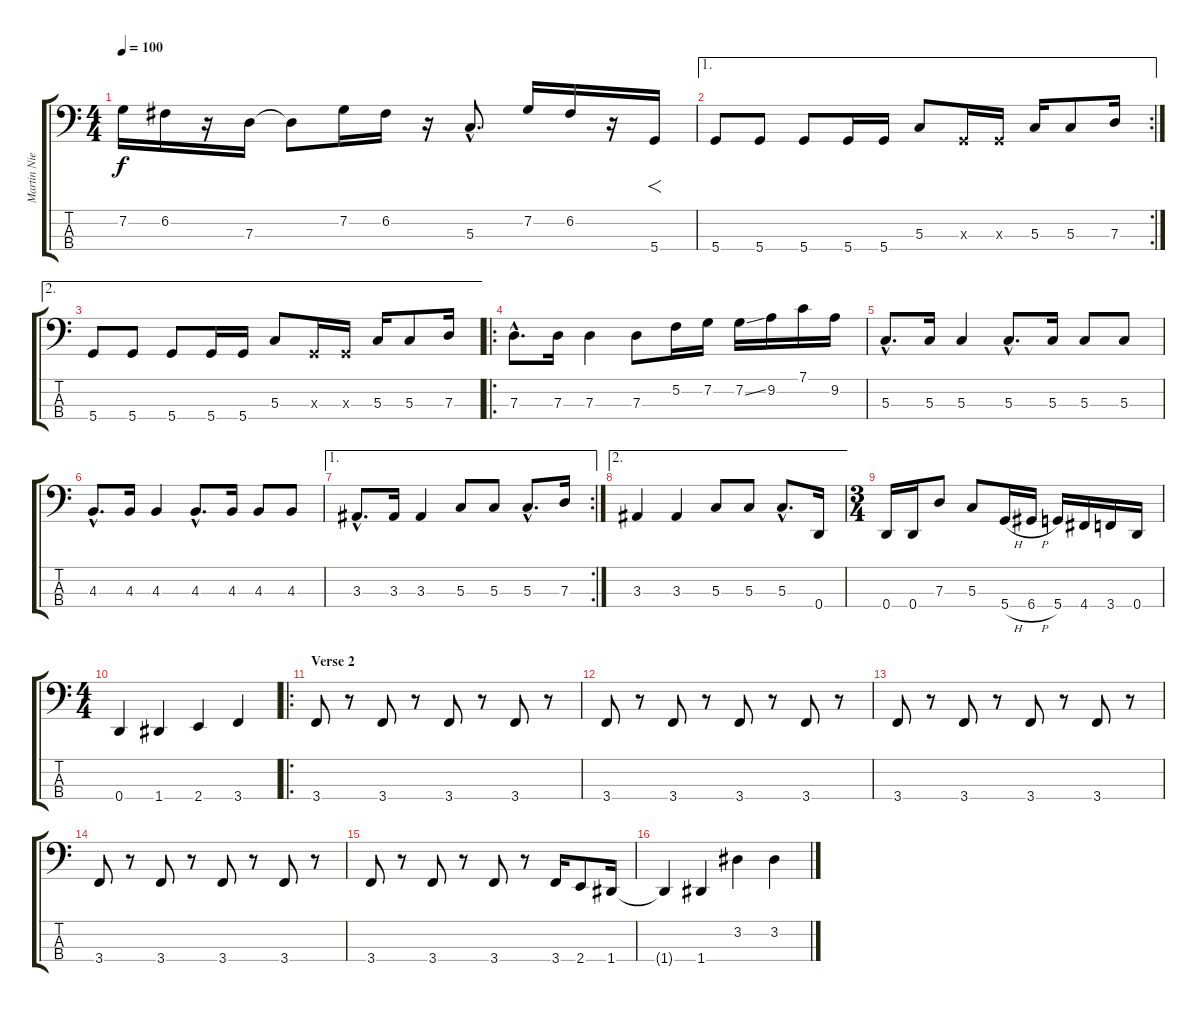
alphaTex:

\track ("Martin Nielsen (Bass)" "Martin Nie") {instrument electricbassfinger}
\staff {score tabs}
\tuning (F2 C2 G1 D1) {hide}
\ts (4 4)
\tempo 100
\clef f4
\ks c
7.2.16{dy f} 6.2.16 r.16 7.3.16 7.3{t}.8 7.2.16 6.2.16 r.16 5.3{hac}.8{d} 7.2.16 6.2.16 r.16 5.4.16{f} |
\ae 1
\rc 2
5.4.8 5.4.8 5.4.8 5.4.16 5.4.16 5.3.8 0.3{x}.16 0.3{x}.16 5.3.16 5.3.8 7.3.16 |
\ae 2
5.4.8 5.4.8 5.4.8 5.4.16 5.4.16 5.3.8 0.3{x}.16 0.3{x}.16 5.3.16 5.3.8 7.3.16 |
\ro
7.3{hac}.8{d} 7.3.16 7.3.4 7.3.8 5.2.16 7.2.16 7.2{ss}.16 9.2.16 7.1.16 9.2.16 |
5.3{hac}.8{d} 5.3.16 5.3.4 5.3{hac}.8{d} 5.3.16 5.3.8 5.3.8 |
4.3{hac}.8{d} 4.3.16 4.3.4 4.3{hac}.8{d} 4.3.16 4.3.8 4.3.8 |
\ae 1
\rc 2
3.3{hac}.8{d} 3.3.16 3.3.4 5.3.8 5.3.8 5.3{hac}.8{d} 7.3.16 |
\ae 2
3.3.4 3.3.4 5.3.8 5.3.8 5.3{hac}.8{d} 0.4.16 |
\ts (3 4)
0.4.16 0.4.16 7.3.8 5.3.8 5.4{h}.16 6.4{h}.16 5.4.16 4.4.16 3.4.16 0.4.16 |
\ts (4 4)
0.4.4 1.4.4 2.4.4 3.4.4 |
\ro
\section ("" "Verse 2")
3.4.8 r.8 3.4.8 r.8 3.4.8 r.8 3.4.8 r.8 |
3.4.8 r.8 3.4.8 r.8 3.4.8 r.8 3.4.8 r.8 |
3.4.8 r.8 3.4.8 r.8 3.4.8 r.8 3.4.8 r.8 |
3.4.8 r.8 3.4.8 r.8 3.4.8 r.8 3.4.8 r.8 |
3.4.8 r.8 3.4.8 r.8 3.4.8 r.8 3.4.16 2.4.8 1.4.16 |
1.4{t}.4 1.4.4 3.2.4 3.2.4
